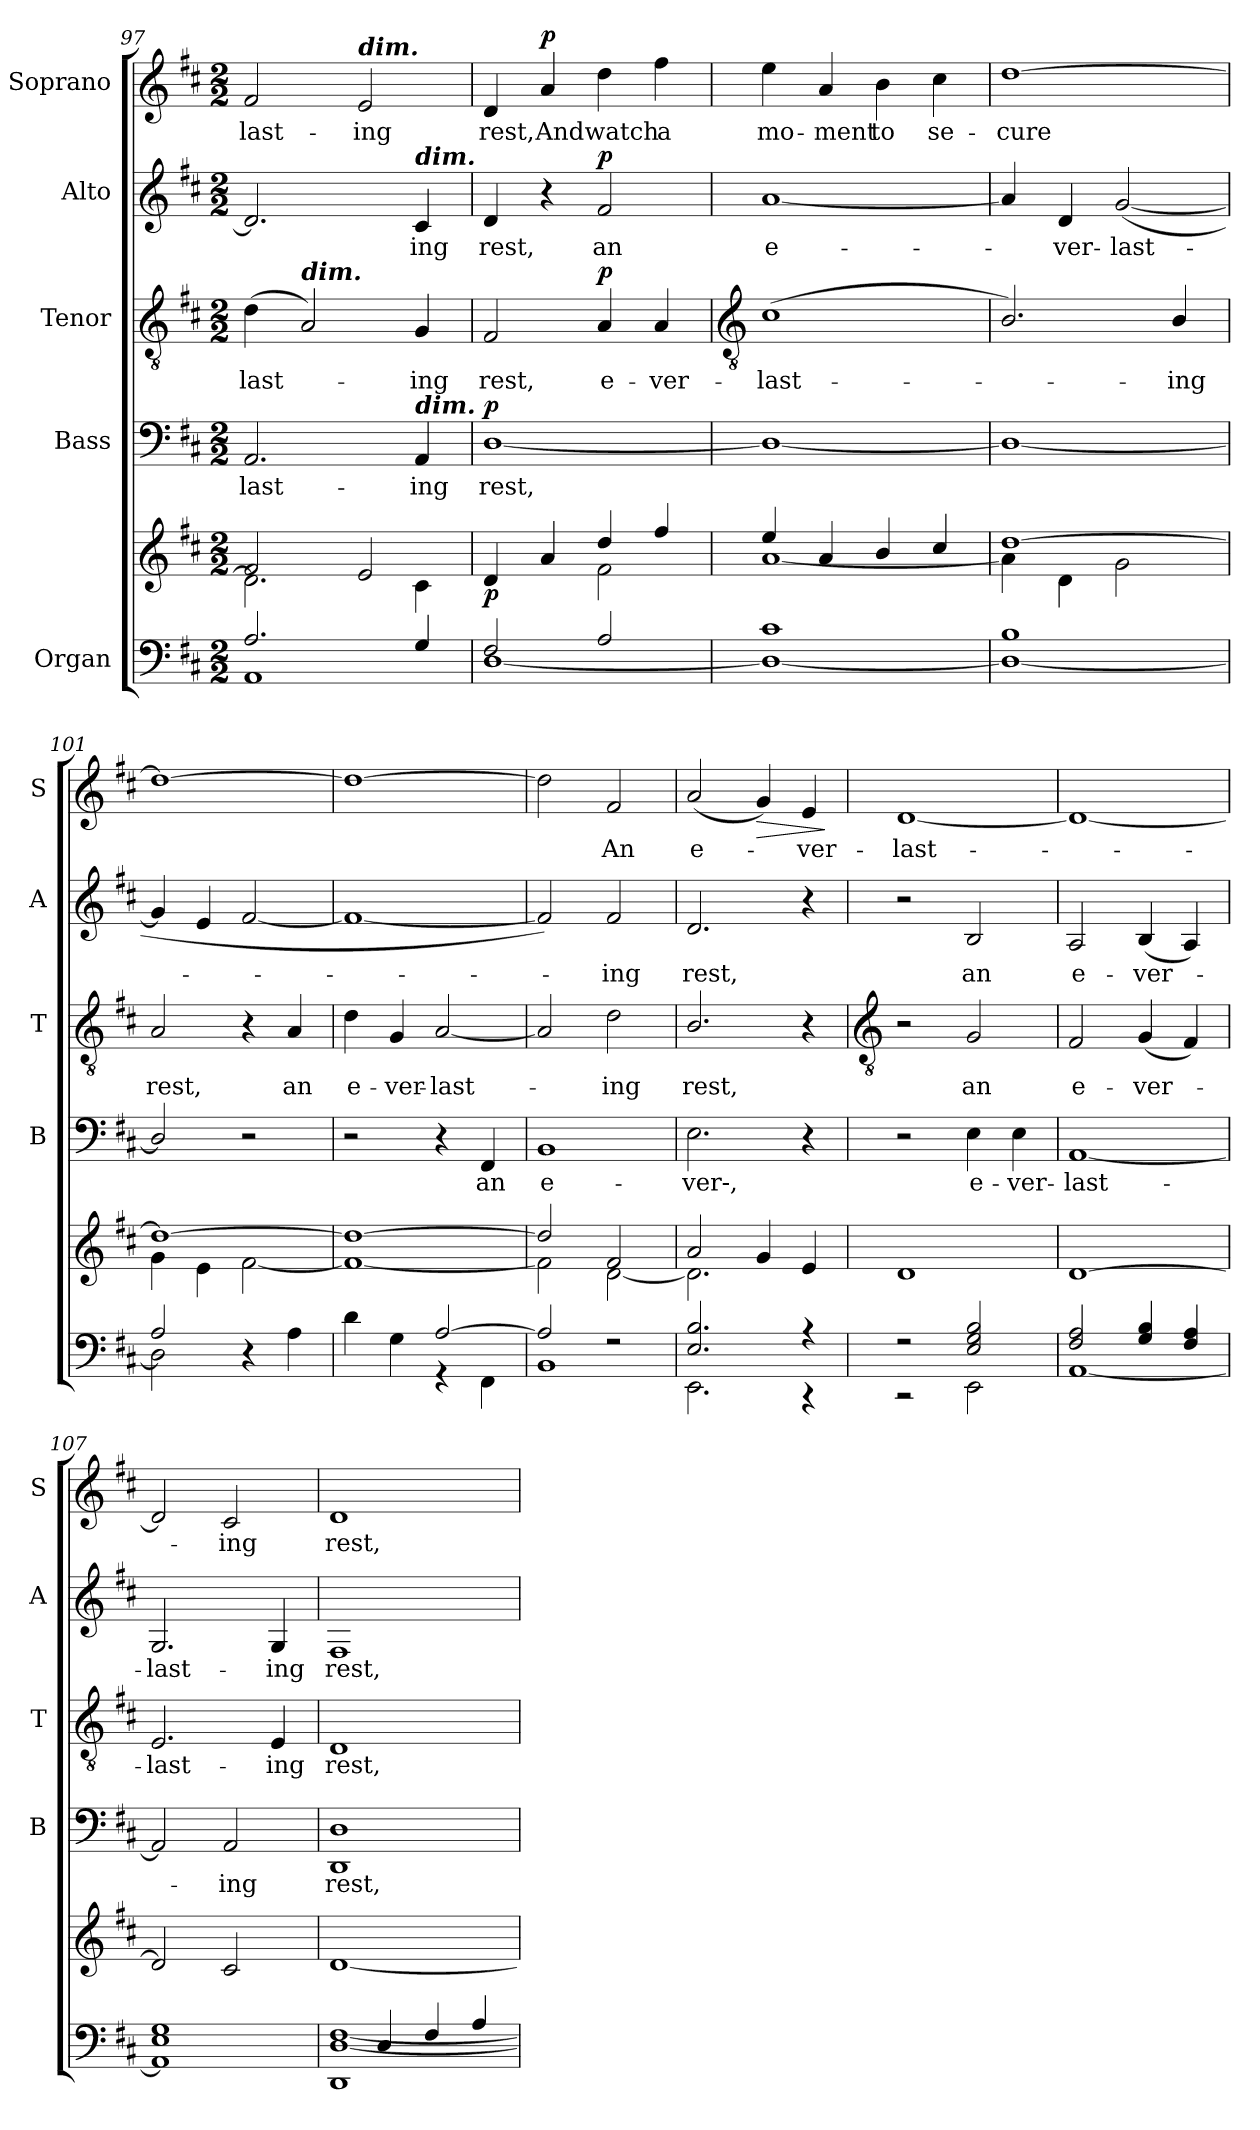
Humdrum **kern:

**kern	**kern	**dynam	**kern	**text	**dynam	**kern	**text	**dynam	**kern	**text	**dynam	**kern	**text	**dynam
*part5	*part5	*part5	*part4	*part4	*part4	*part3	*part3	*part3	*part2	*part2	*part2	*part1	*part1	*part1
*staff6	*staff5	*staff5/6	*staff4	*staff4	*staff4	*staff3	*staff3	*staff3	*staff2	*staff2	*staff2	*staff1	*staff1	*staff1
*I"Organ	*	*	*I"Bass	*	*	*I"Tenor	*	*	*I"Alto	*	*	*I"Soprano	*	*
*	*	*	*I'B	*	*	*I'T	*	*	*I'A	*	*	*I'S	*	*
*clefF4	*clefG2	*	*clefF4	*	*	*clefGv2	*	*	*clefG2	*	*	*clefG2	*	*
*k[f#c#]	*k[f#c#]	*	*k[f#c#]	*	*	*k[f#c#]	*	*	*k[f#c#]	*	*	*k[f#c#]	*	*
*D:	*D:	*	*D:	*	*	*D:	*	*	*D:	*	*	*D:	*	*
*M2/2	*M2/2	*	*M2/2	*	*	*M2/2	*	*	*M2/2	*	*	*M2/2	*	*
=97	=97	=97	=97	=97	=97	=97	=97	=97	=97	=97	=97	=97	=97	=97
*^	*^	*	*	*	*	*	*	*	*	*	*	*	*	*
!	!	!	!	!	!	!LO:LY:b	!	!	!LO:LY:b	!	!	!	!	!	!LO:LY:b	!
2.A/	1AA\	2f#/	2.d\]	.	2.AA	-last-	.	(<4d	-last-	.	2.d]	.	.	2f#	-last-	.
!	!	!	!	!	!	!	!	!LO:TX:a:Bi:t=dim.	!	!	!	!	!	!	!	!
.	.	.	.	.	.	.	.	2A)	.	.	.	.	.	.	.	.
!	!	!	!	!	!	!	!	!	!	!	!	!	!	!LO:TX:a:Bi:t=dim.	!	!
!	!	!	!	!	!	!	!	!	!	!	!	!	!	!	!LO:LY:b	!
.	.	2e/	.	.	.	.	.	.	.	.	.	.	.	2e	-ing	.
!	!	!	!	!	!	!	!	!	!	!	!LO:TX:a:Bi:t=dim.	!	!	!	!	!
!	!	!	!	!	!LO:TX:a:Bi:t=dim.	!	!	!	!	!	!	!	!	!	!	!
!	!	!	!	!	!	!LO:LY:b	!	!	!LO:LY:b	!	!	!LO:LY:b	!	!	!	!
4G/	.	.	4c#\	.	4AA	-ing	.	4G	ing	.	4c#	ing	.	.	.	.
=98	=98	=98	=98	=98	=98	=98	=98	=98	=98	=98	=98	=98	=98	=98	=98	=98
!	!	!	!	!LO:DY:b	!	!LO:LY:b	!LO:DY:b	!	!LO:LY:b	!	!	!LO:LY:b	!	!	!LO:LY:b	!
2F#/	[1D\	4d/	4ryy	p	[1D/	rest,	p	2F#	rest,	.	4d	rest,	.	4d	rest,	.
!	!	!	!	!	!	!	!	!	!	!	!	!	!	!	!LO:LY:b	!LO:DY:b
.	.	4a/	4ryy	.	.	.	.	.	.	.	4r	.	.	4a	And	p
!	!	!	!	!	!	!	!	!	!LO:LY:b	!LO:DY:b	!	!LO:LY:b	!LO:DY:b	!	!LO:LY:b	!
2A/	.	4dd/	2f#\	.	.	.	.	4A	e-	p	2f#	an	p	4dd	watch	.
!	!	!	!	!	!	!	!	!	!LO:LY:b	!	!	!	!	!	!LO:LY:b	!
.	.	4ff#/	.	.	.	.	.	4A	-ver-	.	.	.	.	4ff#	a	.
!!LO:LB:g=z
=99	=99	=99	=99	=99	=99	=99	=99	=99	=99	=99	=99	=99	=99	=99	=99	=99
*	*	*	*	*	*	*	*	*clefGv2	*	*	*	*	*	*	*	*
!	!	!	!	!	!	!	!	!	!LO:LY:b	!	!	!LO:LY:b	!	!	!LO:LY:b	!
1c#	1D\_	4ee/	[1a\	.	1D/_	.	.	(<1c#	-last-	.	[1a	e-	.	4ee	mo-	.
!	!	!	!	!	!	!	!	!	!	!	!	!	!	!	!LO:LY:b	!
.	.	4a/	.	.	.	.	.	.	.	.	.	.	.	4a	-ment	.
!	!	!	!	!	!	!	!	!	!	!	!	!	!	!	!LO:LY:b	!
.	.	4b/	.	.	.	.	.	.	.	.	.	.	.	4b	to	.
!	!	!	!	!	!	!	!	!	!	!	!	!	!	!	!LO:LY:b	!
.	.	4cc#/	.	.	.	.	.	.	.	.	.	.	.	4cc#	se-	.
=100	=100	=100	=100	=100	=100	=100	=100	=100	=100	=100	=100	=100	=100	=100	=100	=100
!	!	!	!	!	!	!	!	!	!	!	!	!	!	!	!LO:LY:b	!
1B	1D\_	[1dd/	4a\]	.	1D/_	.	.	2.B/)	.	.	4a]	.	.	[1dd	-cure	.
!	!	!	!	!	!	!	!	!	!	!	!	!LO:LY:b	!	!	!	!
.	.	.	4d\	.	.	.	.	.	.	.	4d	ver-	.	.	.	.
!	!	!	!	!	!	!	!	!	!	!	!	!LO:LY:b	!	!	!	!
.	.	.	2g\	.	.	.	.	.	.	.	(<[2g	-last-	.	.	.	.
!	!	!	!	!	!	!	!	!	!LO:LY:b	!	!	!	!	!	!	!
.	.	.	.	.	.	.	.	4B/	ing	.	.	.	.	.	.	.
=101	=101	=101	=101	=101	=101	=101	=101	=101	=101	=101	=101	=101	=101	=101	=101	=101
!	!	!	!	!	!	!	!	!	!LO:LY:b	!	!	!	!	!	!	!
2A	2D\]	1dd/_	4g\	.	2D/]	.	.	2A	rest,	.	4g]	.	.	1dd_	.	.
.	.	.	4e\	.	.	.	.	.	.	.	4e	.	.	.	.	.
4r	2ryy	.	[2f#\	.	2r	.	.	4r	.	.	[2f#	.	.	.	.	.
!	!	!	!	!	!	!	!	!	!LO:LY:b	!	!	!	!	!	!	!
4A	.	.	.	.	.	.	.	4A	an	.	.	.	.	.	.	.
=102	=102	=102	=102	=102	=102	=102	=102	=102	=102	=102	=102	=102	=102	=102	=102	=102
!	!	!	!	!	!	!	!	!	!LO:LY:b	!	!	!	!	!	!	!
4d	2ryy	1dd/_	1f#\_	.	2r	.	.	4d	e-	.	1f#_	.	.	1dd_	.	.
!	!	!	!	!	!	!	!	!	!LO:LY:b	!	!	!	!	!	!	!
4G	.	.	.	.	.	.	.	4G	-ver-	.	.	.	.	.	.	.
!	!	!	!	!	!	!	!	!	!LO:LY:b	!	!	!	!	!	!	!
[2A/	4r	.	.	.	4r	.	.	[2A	-last-	.	.	.	.	.	.	.
!	!	!	!	!	!	!LO:LY:b	!	!	!	!	!	!	!	!	!	!
.	4FF#\	.	.	.	4FF#	an	.	.	.	.	.	.	.	.	.	.
=103	=103	=103	=103	=103	=103	=103	=103	=103	=103	=103	=103	=103	=103	=103	=103	=103
!	!	!	!	!	!	!LO:LY:b	!	!	!	!	!	!	!	!	!	!
2A/]	1BB\	2dd/]	2f#\]	.	1BB	e-	.	2A]	.	.	2f#])	.	.	2dd]	.	.
!	!	!	!	!	!	!	!	!	!LO:LY:b	!	!	!LO:LY:b	!	!	!LO:LY:b	!
2r	.	2f#/	[2d\	.	.	.	.	2d	ing	.	2f#	ing	.	2f#	An	.
=104	=104	=104	=104	=104	=104	=104	=104	=104	=104	=104	=104	=104	=104	=104	=104	=104
!	!	!	!	!	!	!LO:LY:b	!	!	!LO:LY:b	!	!	!LO:LY:b	!	!	!LO:LY:b	!
2.E/ 2.B/	2.EE\	2a/	2.d\]	.	2.E	-ver-,	.	2.B/	rest,	.	2.d	rest,	.	(<2a	e-	.
!	!	!	!	!	!	!	!	!	!	!	!	!	!	!	!	!LO:HP:b
.	.	4g/	.	.	.	.	.	.	.	.	.	.	.	4g)	.	>
!	!	!	!	!	!	!	!	!	!	!	!	!	!	!	!LO:LY:b	!
4r	4r	4e/	4ryy	.	4r	.	.	4r	.	.	4r	.	.	4e	ver-	.
*v	*v	*	*	*	*	*	*	*	*	*	*	*	*	*	*	*
*	*v	*v	*	*	*	*	*	*	*	*	*	*	*	*	*
.	.	.	.	.	.	.	.	.	.	.	.	.	.	]
!!LO:LB:g=z
=105	=105	=105	=105	=105	=105	=105	=105	=105	=105	=105	=105	=105	=105	=105
*	*	*	*	*	*	*clefGv2	*	*	*	*	*	*	*	*
*^	*^	*	*	*	*	*	*	*	*	*	*	*	*	*
!	!	!	!	!	!	!	!	!	!	!	!	!	!	!	!LO:LY:b	!
2r	2r	1d/	2ryy	.	2r	.	.	2r	.	.	2r	.	.	[1d	-last-	.
!	!	!	!	!	!	!LO:LY:b	!	!	!LO:LY:b	!	!	!LO:LY:b	!	!	!	!
2E/ 2G/ 2B/	2EE\	.	2B\yy	.	4E	e-	.	2G	an	.	2B	an	.	.	.	.
!	!	!	!	!	!	!LO:LY:b	!	!	!	!	!	!	!	!	!	!
.	.	.	.	.	4E	-ver-	.	.	.	.	.	.	.	.	.	.
=106	=106	=106	=106	=106	=106	=106	=106	=106	=106	=106	=106	=106	=106	=106	=106	=106
!	!	!	!	!	!	!LO:LY:b	!	!	!LO:LY:b	!	!	!LO:LY:b	!	!	!	!
2F#/ 2A/	[1AA\	[1d/	1ryy	.	[1AA	-last-	.	2F#	e-	.	2A	e-	.	1d_	.	.
!	!	!	!	!	!	!	!	!	!LO:LY:b	!	!	!LO:LY:b	!	!	!	!
4G/ 4B/	.	.	.	.	.	.	.	(<4G	-ver-	.	(<4B	-ver-	.	.	.	.
4F#/ 4A/	.	.	.	.	.	.	.	4F#)	.	.	4A)	.	.	.	.	.
=107	=107	=107	=107	=107	=107	=107	=107	=107	=107	=107	=107	=107	=107	=107	=107	=107
!	!	!	!	!	!	!	!	!	!LO:LY:b	!	!	!LO:LY:b	!	!	!	!
1E 1G	1AA\]	2d/]	1ryy	.	2AA]	.	.	2.E	last-	.	2.G	last-	.	2d]	.	.
!	!	!	!	!	!	!LO:LY:b	!	!	!	!	!	!	!	!	!LO:LY:b	!
.	.	2c#/	.	.	2AA	ing	.	.	.	.	.	.	.	2c#	ing	.
!	!	!	!	!	!	!	!	!	!LO:LY:b	!	!	!LO:LY:b	!	!	!	!
.	.	.	.	.	.	.	.	4E	-ing	.	4G	-ing	.	.	.	.
=108	=108	=108	=108	=108	=108	=108	=108	=108	=108	=108	=108	=108	=108	=108	=108	=108
*	*^	*	*	*	*	*	*	*	*	*	*	*	*	*	*	*
!	!	!	!	!	!	!	!LO:LY:b	!	!	!LO:LY:b	!	!	!LO:LY:b	!	!	!LO:LY:b	!
4ryy	[1D\ [1F#\	1DD\	[1d/	4ryy	.	1DD 1D	rest,	.	1D	rest,	.	1F#	rest,	.	1d	rest,	.
4D/	.	.	.	2.ryy	.	.	.	.	.	.	.	.	.	.	.	.	.
4F#/	.	.	.	.	.	.	.	.	.	.	.	.	.	.	.	.	.
4A/	.	.	.	.	.	.	.	.	.	.	.	.	.	.	.	.	.
*v	*v	*v	*	*	*	*	*	*	*	*	*	*	*	*	*	*	*
*	*v	*v	*	*	*	*	*	*	*	*	*	*	*	*	*
=	=	=	=	=	=	=	=	=	=	=	=	=	=	=
*-	*-	*-	*-	*-	*-	*-	*-	*-	*-	*-	*-	*-	*-	*-
